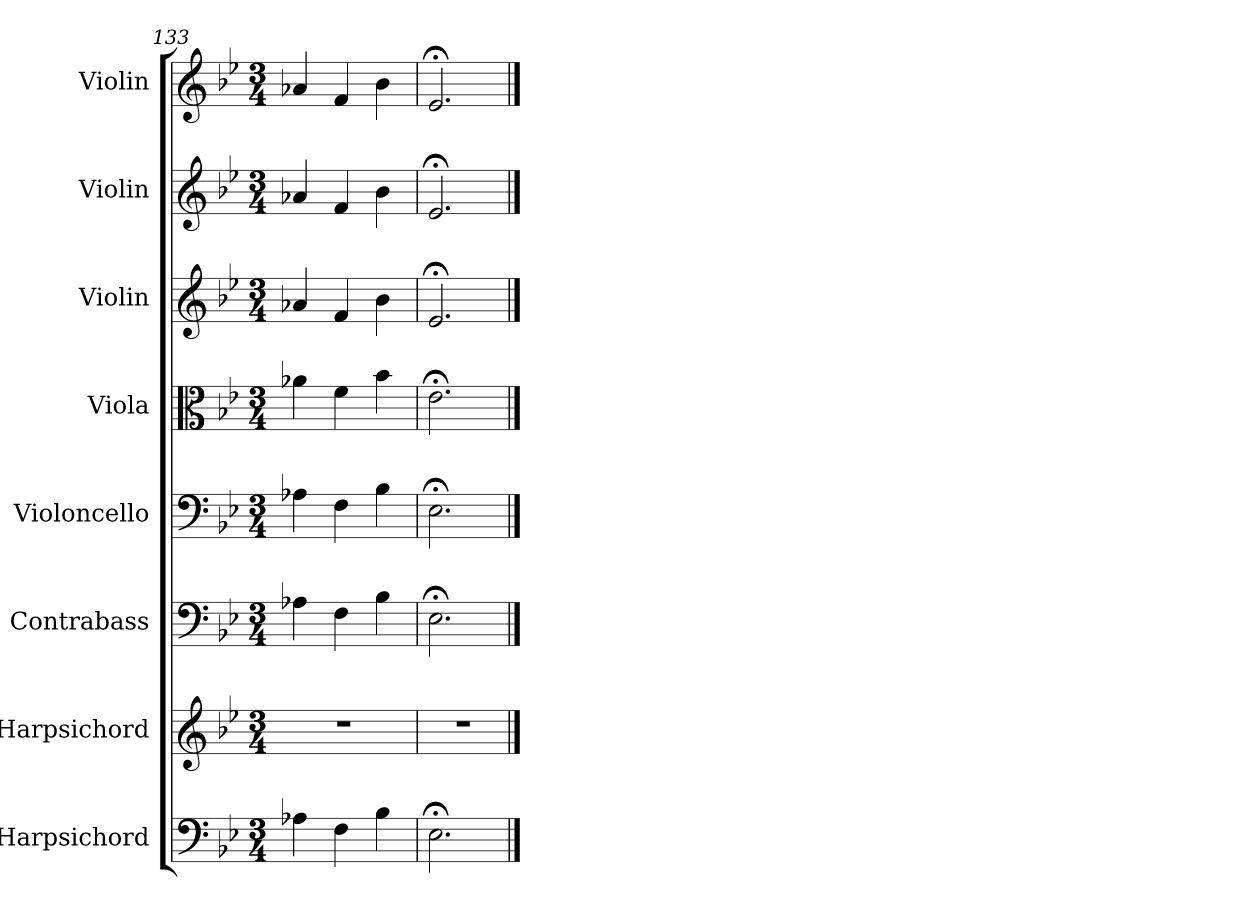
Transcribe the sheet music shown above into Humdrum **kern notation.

**kern	**kern	**kern	**kern	**kern	**kern	**kern	**kern
*part8	*part7	*part6	*part5	*part4	*part3	*part2	*part1
*staff8	*staff7	*staff6	*staff5	*staff4	*staff3	*staff2	*staff1
*I"Harpsichord	*I"Harpsichord	*I"Contrabass	*I"Violoncello	*I"Viola	*I"Violin	*I"Violin	*I"Violin
*I'Hpschd	*I'Hpschd	*I'Cb	*I'Vc	*I'Vla	*I'Vln	*I'Vln	*I'Vln
*clefF4	*clefG2	*clefF4	*clefF4	*clefC3	*clefG2	*clefG2	*clefG2
*k[b-e-]	*k[b-e-]	*k[b-e-]	*k[b-e-]	*k[b-e-]	*k[b-e-]	*k[b-e-]	*k[b-e-]
*M3/4	*M3/4	*M3/4	*M3/4	*M3/4	*M3/4	*M3/4	*M3/4
=133	=133	=133	=133	=133	=133	=133	=133
4A-X\	2.r	4A-X\	4A-X\	4a-X\	4a-X/	4a-X/	4a-X/
4F\	.	4F\	4F\	4f\	4f/	4f/	4f/
4B-\	.	4B-\	4B-\	4b-\	4b-\	4b-\	4b-\
=134	=134	=134	=134	=134	=134	=134	=134
2.E-;<\	2.r	2.E-;<\	2.E-;<\	2.e-;<\	2.e-;</	2.e-;</	2.e-;</
==	==	==	==	==	==	==	==
*-	*-	*-	*-	*-	*-	*-	*-
